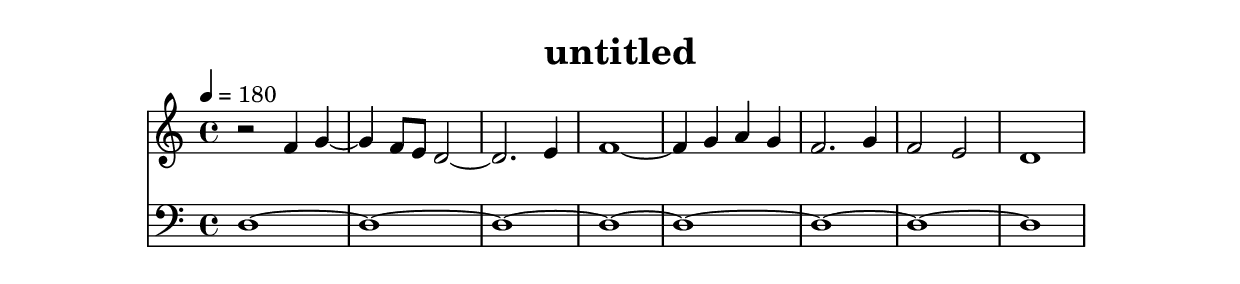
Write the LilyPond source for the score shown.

\version "2.18.2"

\header {
	title = "untitled"
}

global = {
	%\tempo 4 = 108
	\tempo 4 = 180 % Gabber
	\time 4/4
	\key c \major
}

insA = \relative c' {
	\set Staff.midiInstrument = #"acoustic grand"
	\clef treble

	r2 f4 g~ |
	g4 f8 e d2~ |
	d2. e4 |
	f1~ |
	f4 g a g |
	f2. g4
	f2 e |
	d1 |
}

insASong = \lyricmode {
}

drumA = \drummode{ bd4 bd bd bd } %4/4
drum = {
	\repeat volta 7 \drumA
}

bass = \relative c {
	\set Staff.midiInstrument = #"acoustic grand"
	\clef bass

	d1~ |
	d~ |
	d~ |
	d~ |
	d~ |
	d~ |
	d~ |
	d~ |
}

\score{
<<
	\new Staff <<
		\global
		\new Voice  = "insAVoice" \insA
%		\new Lyrics \lyricsto "insAVoice" \insASong
	>>
	\new Staff << \global \bass >>
%	\new DrumStaff { \unfoldRepeats \drum }
>>
	\layout{}
	\midi{}
}
